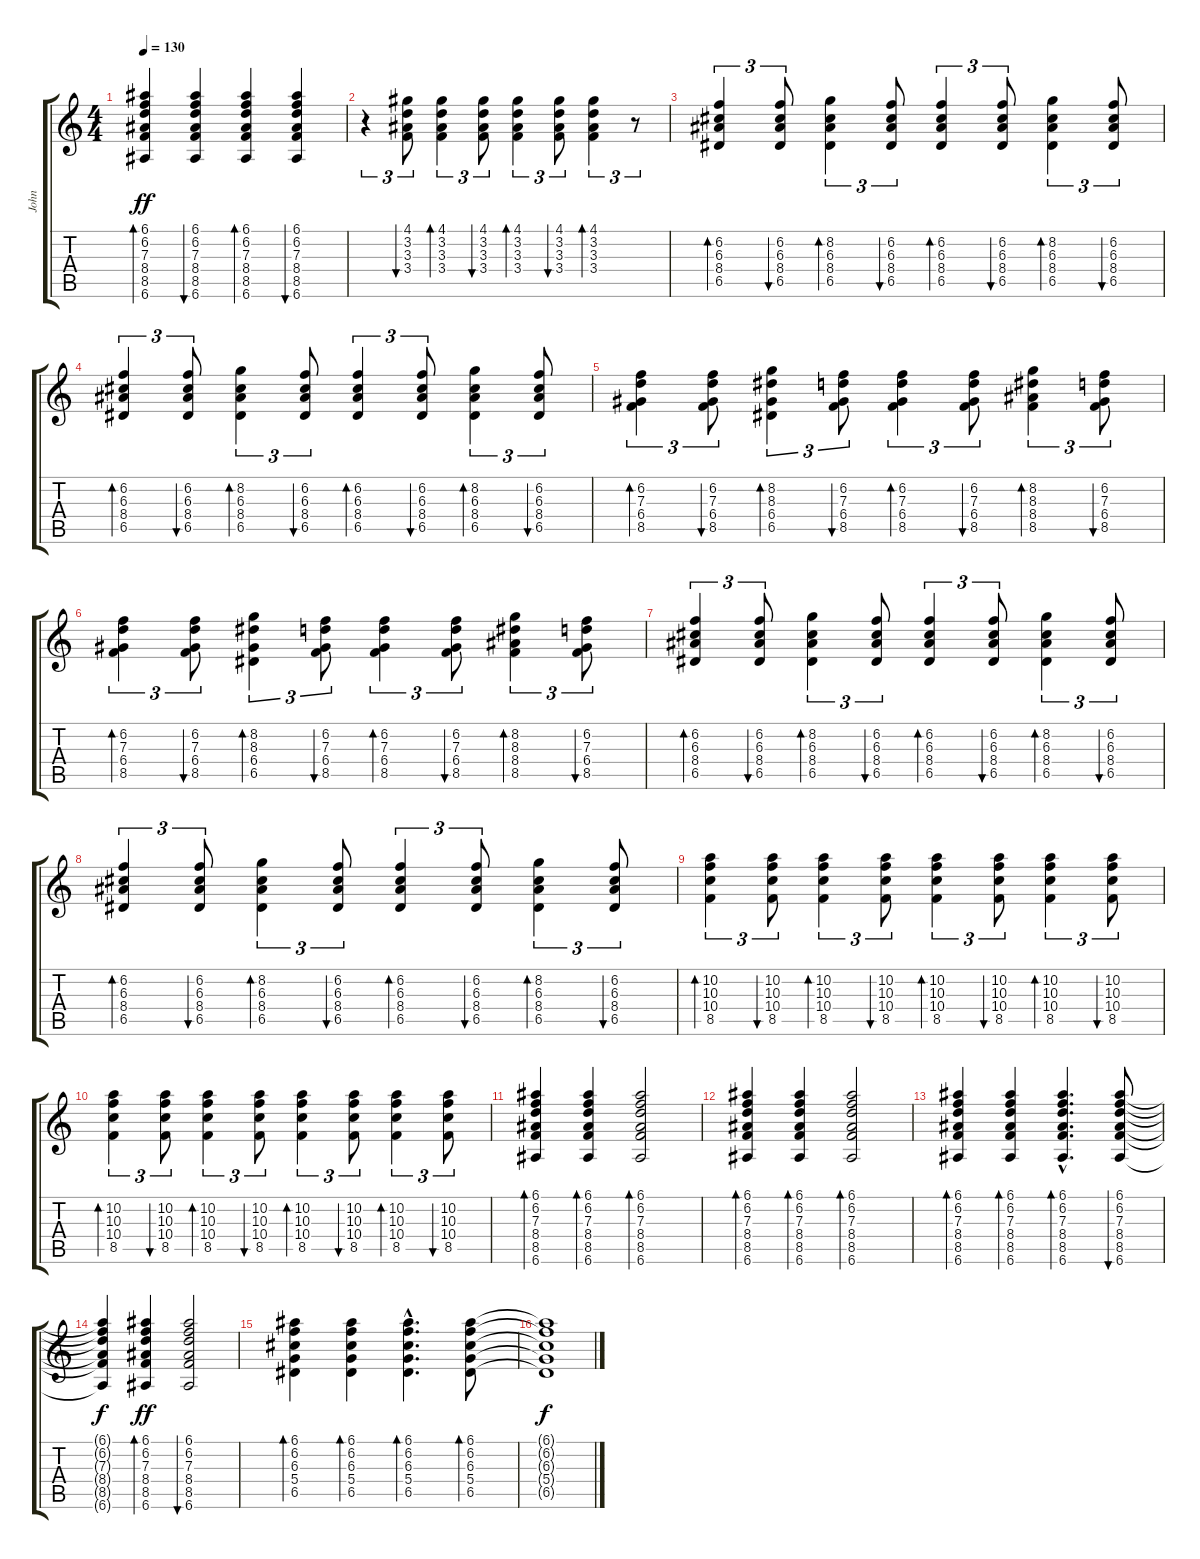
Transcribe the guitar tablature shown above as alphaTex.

\track ("John" "John") {instrument electricguitarmuted}
\staff {score tabs}
\tuning (E4 B3 G3 D3 A2 E2) {hide}
\ts (4 4)
\tempo 130
\clef g2
\ks c
(6.1 6.2 7.3 8.4 8.5 6.6).4{bd 60 dy ff} (6.1 6.2 7.3 8.4 8.5 6.6).4{bu 60} (6.1 6.2 7.3 8.4 8.5 6.6).4{bd 60} (6.1 6.2 7.3 8.4 8.5 6.6).4{bu 60} |
r.4{tu (3 2)} (4.1 3.2 3.3 3.4).8{tu (3 2) bu 60} (4.1 3.2 3.3 3.4).4{tu (3 2) bd 60} (4.1 3.2 3.3 3.4).8{tu (3 2) bu 60} (4.1 3.2 3.3 3.4).4{tu (3 2) bd 60} (4.1 3.2 3.3 3.4).8{tu (3 2) bu 60} (4.1 3.2 3.3 3.4).4{tu (3 2) bd 60} r.8{tu (3 2)} |
(6.2 6.3 8.4 6.5).4{tu (3 2) bd 60} (6.2 6.3 8.4 6.5).8{tu (3 2) bu 60} (8.2 6.3 8.4 6.5).4{tu (3 2) bd 60} (6.2 6.3 8.4 6.5).8{tu (3 2) bu 60} (6.2 6.3 8.4 6.5).4{tu (3 2) bd 60} (6.2 6.3 8.4 6.5).8{tu (3 2) bu 60} (8.2 6.3 8.4 6.5).4{tu (3 2) bd 60} (6.2 6.3 8.4 6.5).8{tu (3 2) bu 60} |
(6.2 6.3 8.4 6.5).4{tu (3 2) bd 60} (6.2 6.3 8.4 6.5).8{tu (3 2) bu 60} (8.2 6.3 8.4 6.5).4{tu (3 2) bd 60} (6.2 6.3 8.4 6.5).8{tu (3 2) bu 60} (6.2 6.3 8.4 6.5).4{tu (3 2) bd 60} (6.2 6.3 8.4 6.5).8{tu (3 2) bu 60} (8.2 6.3 8.4 6.5).4{tu (3 2) bd 60} (6.2 6.3 8.4 6.5).8{tu (3 2) bu 60} |
(6.2 7.3 6.4 8.5).4{tu (3 2) bd 60} (6.2 7.3 6.4 8.5).8{tu (3 2) bu 60} (8.2 8.3 6.4 6.5).4{tu (3 2) bd 60} (6.2 7.3 6.4 8.5).8{tu (3 2) bu 60} (6.2 7.3 6.4 8.5).4{tu (3 2) bd 60} (6.2 7.3 6.4 8.5).8{tu (3 2) bu 60} (8.2 8.3 8.4 8.5).4{tu (3 2) bd 60} (6.2 7.3 6.4 8.5).8{tu (3 2) bu 60} |
(6.2 7.3 6.4 8.5).4{tu (3 2) bd 60} (6.2 7.3 6.4 8.5).8{tu (3 2) bu 60} (8.2 8.3 6.4 6.5).4{tu (3 2) bd 60} (6.2 7.3 6.4 8.5).8{tu (3 2) bu 60} (6.2 7.3 6.4 8.5).4{tu (3 2) bd 60} (6.2 7.3 6.4 8.5).8{tu (3 2) bu 60} (8.2 8.3 8.4 8.5).4{tu (3 2) bd 60} (6.2 7.3 6.4 8.5).8{tu (3 2) bu 60} |
(6.2 6.3 8.4 6.5).4{tu (3 2) bd 60} (6.2 6.3 8.4 6.5).8{tu (3 2) bu 60} (8.2 6.3 8.4 6.5).4{tu (3 2) bd 60} (6.2 6.3 8.4 6.5).8{tu (3 2) bu 60} (6.2 6.3 8.4 6.5).4{tu (3 2) bd 60} (6.2 6.3 8.4 6.5).8{tu (3 2) bu 60} (8.2 6.3 8.4 6.5).4{tu (3 2) bd 60} (6.2 6.3 8.4 6.5).8{tu (3 2) bu 60} |
(6.2 6.3 8.4 6.5).4{tu (3 2) bd 60} (6.2 6.3 8.4 6.5).8{tu (3 2) bu 60} (8.2 6.3 8.4 6.5).4{tu (3 2) bd 60} (6.2 6.3 8.4 6.5).8{tu (3 2) bu 60} (6.2 6.3 8.4 6.5).4{tu (3 2) bd 60} (6.2 6.3 8.4 6.5).8{tu (3 2) bu 60} (8.2 6.3 8.4 6.5).4{tu (3 2) bd 60} (6.2 6.3 8.4 6.5).8{tu (3 2) bu 60} |
(10.2 10.3 10.4 8.5).4{tu (3 2) bd 60} (10.2 10.3 10.4 8.5).8{tu (3 2) bu 60} (10.2 10.3 10.4 8.5).4{tu (3 2) bd 60} (10.2 10.3 10.4 8.5).8{tu (3 2) bu 60} (10.2 10.3 10.4 8.5).4{tu (3 2) bd 60} (10.2 10.3 10.4 8.5).8{tu (3 2) bu 60} (10.2 10.3 10.4 8.5).4{tu (3 2) bd 60} (10.2 10.3 10.4 8.5).8{tu (3 2) bu 60} |
(10.2 10.3 10.4 8.5).4{tu (3 2) bd 60} (10.2 10.3 10.4 8.5).8{tu (3 2) bu 60} (10.2 10.3 10.4 8.5).4{tu (3 2) bd 60} (10.2 10.3 10.4 8.5).8{tu (3 2) bu 60} (10.2 10.3 10.4 8.5).4{tu (3 2) bd 60} (10.2 10.3 10.4 8.5).8{tu (3 2) bu 60} (10.2 10.3 10.4 8.5).4{tu (3 2) bd 60} (10.2 10.3 10.4 8.5).8{tu (3 2) bu 60} |
(6.1 6.2 7.3 8.4 8.5 6.6).4{bd 60} (6.1 6.2 7.3 8.4 8.5 6.6).4{bd 60} (6.1 6.2 7.3 8.4 8.5 6.6).2{bd 60} |
(6.1 6.2 7.3 8.4 8.5 6.6).4{bd 60} (6.1 6.2 7.3 8.4 8.5 6.6).4{bd 60} (6.1 6.2 7.3 8.4 8.5 6.6).2{bd 60} |
(6.1 6.2 7.3 8.4 8.5 6.6).4{bd 60} (6.1 6.2 7.3 8.4 8.5 6.6).4{bd 60} (6.1{hac} 6.2{hac} 7.3{hac} 8.4{hac} 8.5{hac} 6.6{hac}).4{d bd 60} (6.1 6.2 7.3 8.4 8.5 6.6).8{bu 60} |
(6.1{t} 6.2{t} 7.3{t} 8.4{t} 8.5{t} 6.6{t}).4{dy f} (6.1 6.2 7.3 8.4 8.5 6.6).4{bd 60 dy ff} (6.1 6.2 7.3 8.4 8.5 6.6).2{bu 60} |
(6.1 6.2 6.3 5.4 6.5).4{bd 60} (6.1 6.2 6.3 5.4 6.5).4{bd 60} (6.1{hac} 6.2{hac} 6.3{hac} 5.4{hac} 6.5{hac}).4{d bd 60} (6.1 6.2 6.3 5.4 6.5).8{bd 60} |
(6.1{t} 6.2{t} 6.3{t} 5.4{t} 6.5{t}).1{dy f}
